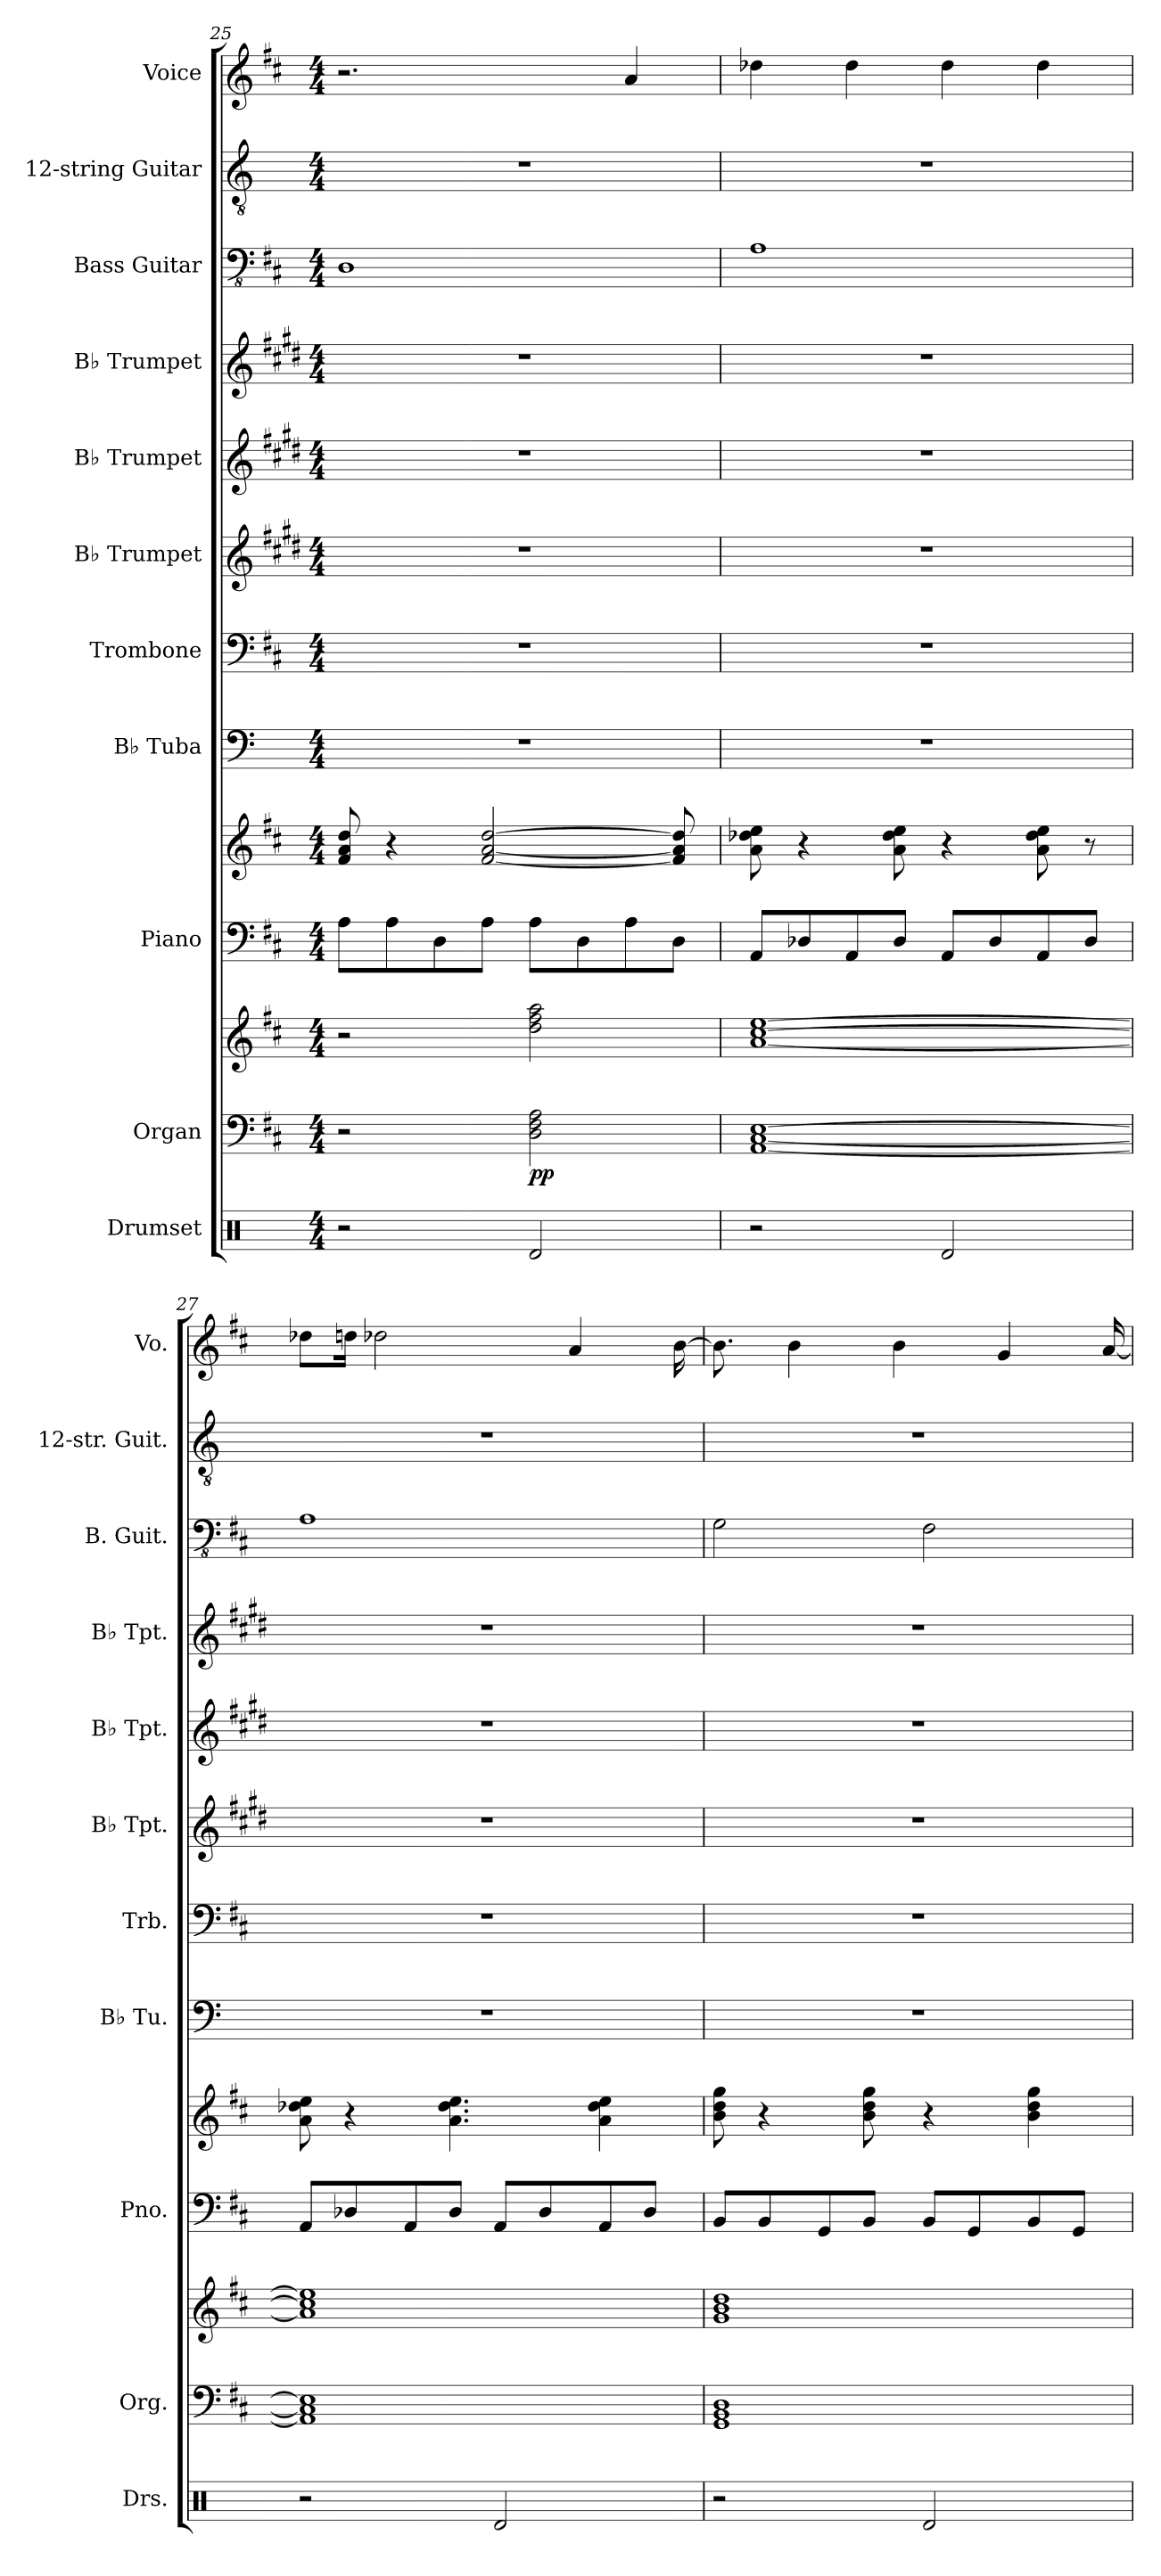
**kern	**kern	**kern	**dynam	**kern	**kern	**kern	**kern	**kern	**kern	**kern	**kern	**kern	**kern
*part11	*part10	*part10	*part10	*part9	*part9	*part8	*part7	*part6	*part5	*part4	*part3	*part2	*part1
*staff13	*staff12	*staff11	*staff11/12	*staff10	*staff9	*staff8	*staff7	*staff6	*staff5	*staff4	*staff3	*staff2	*staff1
*I"Drumset	*I"Organ	*	*	*I"Piano	*	*I"B♭ Tuba	*I"Trombone	*I"B♭ Trumpet	*I"B♭ Trumpet	*I"B♭ Trumpet	*I"Bass Guitar	*I"12-string Guitar	*I"Voice
*I'Drs.	*I'Org.	*	*	*I'Pno.	*	*I'B♭ Tu.	*I'Trb.	*I'B♭ Tpt.	*I'B♭ Tpt.	*I'B♭ Tpt.	*I'B. Guit.	*I'12-str. Guit.	*I'Vo.
*clefX	*clefF4	*clefG2	*	*clefF4	*clefG2	*clefF4	*clefF4	*clefG2	*clefG2	*clefG2	*clefFv4	*clefGv2	*clefG2
*	*	*	*	*	*	*	*	*ITrd1c2	*ITrd1c2	*ITrd1c2	*	*	*
*k[]	*k[f#c#]	*k[f#c#]	*	*k[f#c#]	*k[f#c#]	*k[]	*k[f#c#]	*k[f#c#]	*k[f#c#]	*k[f#c#]	*k[f#c#]	*k[]	*k[f#c#]
*C:	*D:	*D:	*	*D:	*D:	*C:	*D:	*D:	*D:	*D:	*D:	*C:	*D:
*M4/4	*M4/4	*M4/4	*	*M4/4	*M4/4	*M4/4	*M4/4	*M4/4	*M4/4	*M4/4	*M4/4	*M4/4	*M4/4
=25	=25	=25	=25	=25	=25	=25	=25	=25	=25	=25	=25	=25	=25
2r	2r	2r	.	8A\L	8f#/ 8a/ 8dd/	1r	1r	1r	1r	1r	1DD	1r	2.r
.	.	.	.	8A\	4r	.	.	.	.	.	.	.	.
.	.	.	.	8D\	.	.	.	.	.	.	.	.	.
.	.	.	.	8A\J	[2f#/ [2a/ [2dd/	.	.	.	.	.	.	.	.
!	!	!	!LO:DY:b=2	!	!	!	!	!	!	!	!	!	!
!	!	!	!LO:DY:n=1:b	!	!	!	!	!	!	!	!	!	!
2Rd/	2D\ 2F#\ 2A\	2dd\ 2ff#\ 2aa\	p p	8A\L	.	.	.	.	.	.	.	.	.
.	.	.	.	8D\	.	.	.	.	.	.	.	.	.
.	.	.	.	8A\	.	.	.	.	.	.	.	.	4a/
.	.	.	.	8D\J	8f#/] 8a/] 8dd/]	.	.	.	.	.	.	.	.
=26	=26	=26	=26	=26	=26	=26	=26	=26	=26	=26	=26	=26	=26
!	!	!	!LO:DY:b=2	!	!	!	!	!	!	!	!	!	!
!	!	!	!LO:DY:n=1:b	!	!	!	!	!	!	!	!	!	!
2r	[1AA [1C# [1E	[1a [1cc# [1ee	mf mf	8AA/L	8a\ 8dd-X\ 8ee\	1r	1r	1r	1r	1r	1AA	1r	4dd-X\
.	.	.	.	8D-X/	4r	.	.	.	.	.	.	.	.
.	.	.	.	8AA/	.	.	.	.	.	.	.	.	4dd-\
.	.	.	.	8D-/J	8a\ 8dd-\ 8ee\	.	.	.	.	.	.	.	.
2Rd/	.	.	.	8AA/L	4r	.	.	.	.	.	.	.	4dd-\
.	.	.	.	8D-/	.	.	.	.	.	.	.	.	.
.	.	.	.	8AA/	8a\ 8dd-\ 8ee\	.	.	.	.	.	.	.	4dd-\
.	.	.	.	8D-/J	8r	.	.	.	.	.	.	.	.
!!LO:PB:g=z
=27	=27	=27	=27	=27	=27	=27	=27	=27	=27	=27	=27	=27	=27
2r	1AA] 1C#] 1E]	1a] 1cc#] 1ee]	.	8AA/L	8a\ 8dd-X\ 8ee\	1r	1r	1r	1r	1r	1AA	1r	8dd-X\L
.	.	.	.	8D-X/	4r	.	.	.	.	.	.	.	16ddn\Jk
.	.	.	.	.	.	.	.	.	.	.	.	.	2dd-X\
.	.	.	.	8AA/	.	.	.	.	.	.	.	.	.
.	.	.	.	8D-/J	4.a\ 4.dd-\ 4.ee\	.	.	.	.	.	.	.	.
2Rd/	.	.	.	8AA/L	.	.	.	.	.	.	.	.	.
.	.	.	.	8D-/	.	.	.	.	.	.	.	.	.
.	.	.	.	.	.	.	.	.	.	.	.	.	4a/
.	.	.	.	8AA/	4a\ 4dd-\ 4ee\	.	.	.	.	.	.	.	.
.	.	.	.	8D-/J	.	.	.	.	.	.	.	.	.
.	.	.	.	.	.	.	.	.	.	.	.	.	[16b\
=28	=28	=28	=28	=28	=28	=28	=28	=28	=28	=28	=28	=28	=28
2r	1GG 1BB 1D	1g 1b 1dd	.	8BB/L	8b\ 8dd\ 8gg\	1r	1r	1r	1r	1r	2GG\	1r	8.b\]
.	.	.	.	8BB/	4r	.	.	.	.	.	.	.	.
.	.	.	.	.	.	.	.	.	.	.	.	.	4b\
.	.	.	.	8GG/	.	.	.	.	.	.	.	.	.
.	.	.	.	8BB/J	8b\ 8dd\ 8gg\	.	.	.	.	.	.	.	.
.	.	.	.	.	.	.	.	.	.	.	.	.	4b\
2Rd/	.	.	.	8BB/L	4r	.	.	.	.	.	2FF#\	.	.
.	.	.	.	8GG/	.	.	.	.	.	.	.	.	.
.	.	.	.	.	.	.	.	.	.	.	.	.	4g/
.	.	.	.	8BB/	4b\ 4dd\ 4gg\	.	.	.	.	.	.	.	.
.	.	.	.	8GG/J	.	.	.	.	.	.	.	.	.
.	.	.	.	.	.	.	.	.	.	.	.	.	[16a/
=	=	=	=	=	=	=	=	=	=	=	=	=	=
*-	*-	*-	*-	*-	*-	*-	*-	*-	*-	*-	*-	*-	*-
